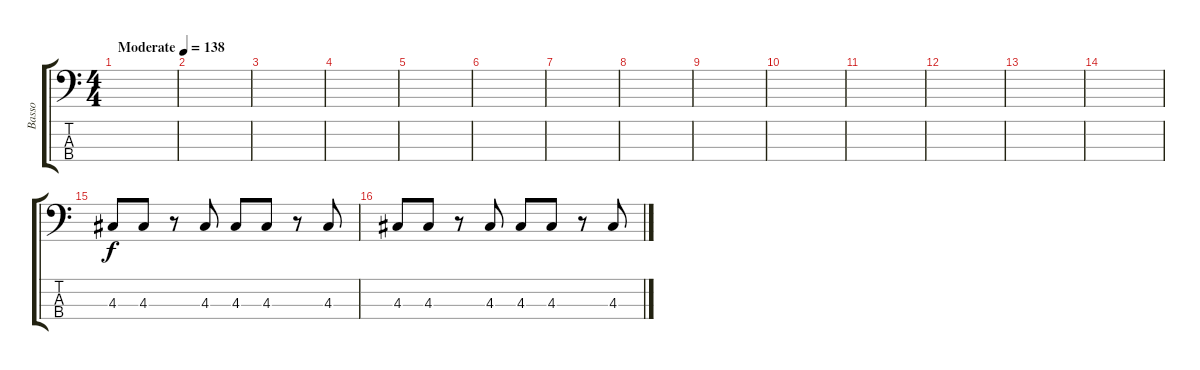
\track ("Basso" "Basso") {instrument electricbassfinger}
\staff {score tabs}
\tuning (G2 D2 A1 D1) {hide}
\ts (4 4)
\tempo (138 "Moderate")
\clef f4
\ks c
|
|
|
|
|
|
|
|
|
|
|
|
|
|
4.3.8 4.3.8 r.8 4.3.8 4.3.8 4.3.8 r.8 4.3.8 |
4.3.8 4.3.8 r.8 4.3.8 4.3.8 4.3.8 r.8 4.3.8
